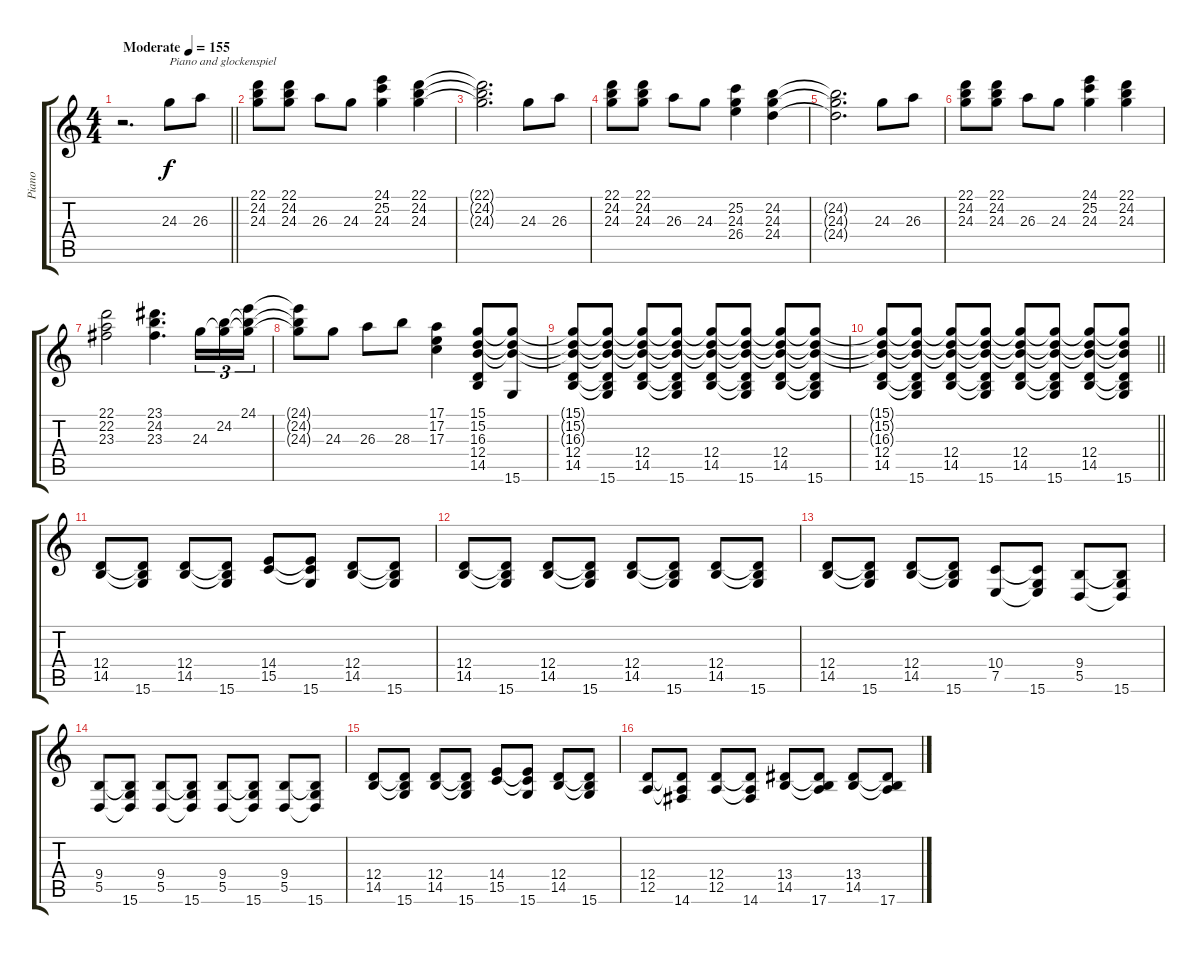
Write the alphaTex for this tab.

\track ("Piano" "Piano") {instrument acousticgrandpiano}
\staff {score tabs}
\tuning (E4 B3 G3 D3 A2 E2) {hide}
\ts (4 4)
\tempo (155 "Moderate")
\clef g2
\barLineRight lightlight
\ks c
r.2{d dy f instrument acousticgrandpiano} 24.3.8{txt "Piano and glockenspiel" instrument honkytonkpiano} 26.3.8 |
(22.1 24.2 24.3).8 (22.1 24.2 24.3).8 26.3.8 24.3.8 (24.1 25.2 24.3).4 (22.1 24.2 24.3).4 |
(22.1{t} 24.2{t} 24.3{t}).2{d} 24.3.8 26.3.8 |
(22.1 24.2 24.3).8 (22.1 24.2 24.3).8 26.3.8 24.3.8 (25.2 24.3 26.4).4 (24.2 24.3 24.4).4 |
(24.2{t} 24.3{t} 24.4{t}).2{d} 24.3.8 26.3.8 |
(22.1 24.2 24.3).8 (22.1 24.2 24.3).8 26.3.8 24.3.8 (24.1 25.2 24.3).4 (22.1 24.2 24.3).4 |
(22.1 22.2 23.3).2 (23.1 24.2 23.3).4{d} 24.3.16{tu (3 2)} (24.2 24.3{t}).16{tu (3 2)} (24.1 24.2{t} 24.3{t}).16{tu (3 2)} |
(24.1{t} 24.2{t} 24.3{t}).8 24.3.8 26.3.8 28.3.8 (17.1 17.2 17.3).4 (15.1 15.2 16.3 12.4 14.5).8{instrument acousticgrandpiano} (15.1{t} 15.2{t} 16.3{t} 15.6).8 |
(15.1{t} 15.2{t} 16.3{t} 12.4 14.5).8 (15.1{t} 15.2{t} 16.3{t} 12.4{t} 14.5{t} 15.6).8 (15.1{t} 15.2{t} 16.3{t} 12.4 14.5).8 (15.1{t} 15.2{t} 16.3{t} 12.4{t} 14.5{t} 15.6).8 (15.1{t} 15.2{t} 16.3{t} 12.4 14.5).8 (15.1{t} 15.2{t} 16.3{t} 12.4{t} 14.5{t} 15.6).8 (15.1{t} 15.2{t} 16.3{t} 12.4 14.5).8 (15.1{t} 15.2{t} 16.3{t} 12.4{t} 14.5{t} 15.6).8 |
\barLineRight lightlight
(15.1{t} 15.2{t} 16.3{t} 12.4 14.5).8 (15.1{t} 15.2{t} 16.3{t} 12.4{t} 14.5{t} 15.6).8 (15.1{t} 15.2{t} 16.3{t} 12.4 14.5).8 (15.1{t} 15.2{t} 16.3{t} 12.4{t} 14.5{t} 15.6).8 (15.1{t} 15.2{t} 16.3{t} 12.4 14.5).8 (15.1{t} 15.2{t} 16.3{t} 12.4{t} 14.5{t} 15.6).8 (15.1{t} 15.2{t} 16.3{t} 12.4 14.5).8 (15.1{t} 15.2{t} 16.3{t} 12.4{t} 14.5{t} 15.6).8 |
(12.4 14.5).8 (12.4{t} 14.5{t} 15.6).8 (12.4 14.5).8 (12.4{t} 14.5{t} 15.6).8 (14.4 15.5).8 (14.4{t} 15.5{t} 15.6).8 (12.4 14.5).8 (12.4{t} 14.5{t} 15.6).8 |
(12.4 14.5).8 (12.4{t} 14.5{t} 15.6).8 (12.4 14.5).8 (12.4{t} 14.5{t} 15.6).8 (12.4 14.5).8 (12.4{t} 14.5{t} 15.6).8 (12.4 14.5).8 (12.4{t} 14.5{t} 15.6).8 |
(12.4 14.5).8 (12.4{t} 14.5{t} 15.6).8 (12.4 14.5).8 (12.4{t} 14.5{t} 15.6).8 (10.4 7.5).8 (10.4{t} 7.5{t} 15.6).8 (9.4 5.5).8 (9.4{t} 5.5{t} 15.6).8 |
(9.4 5.5).8 (9.4{t} 5.5{t} 15.6).8 (9.4 5.5).8 (9.4{t} 5.5{t} 15.6).8 (9.4 5.5).8 (9.4{t} 5.5{t} 15.6).8 (9.4 5.5).8 (9.4{t} 5.5{t} 15.6).8 |
(12.4 14.5).8 (12.4{t} 14.5{t} 15.6).8 (12.4 14.5).8 (12.4{t} 14.5{t} 15.6).8 (14.4 15.5).8 (14.4{t} 15.5{t} 15.6).8 (12.4 14.5).8 (12.4{t} 14.5{t} 15.6).8 |
(12.4 12.5).8 (12.4{t} 12.5{t} 14.6).8 (12.4 12.5).8 (12.4{t} 12.5{t} 14.6).8 (13.4 14.5).8 (13.4{t} 14.5{t} 17.6).8 (13.4 14.5).8 (13.4{t} 14.5{t} 17.6).8
